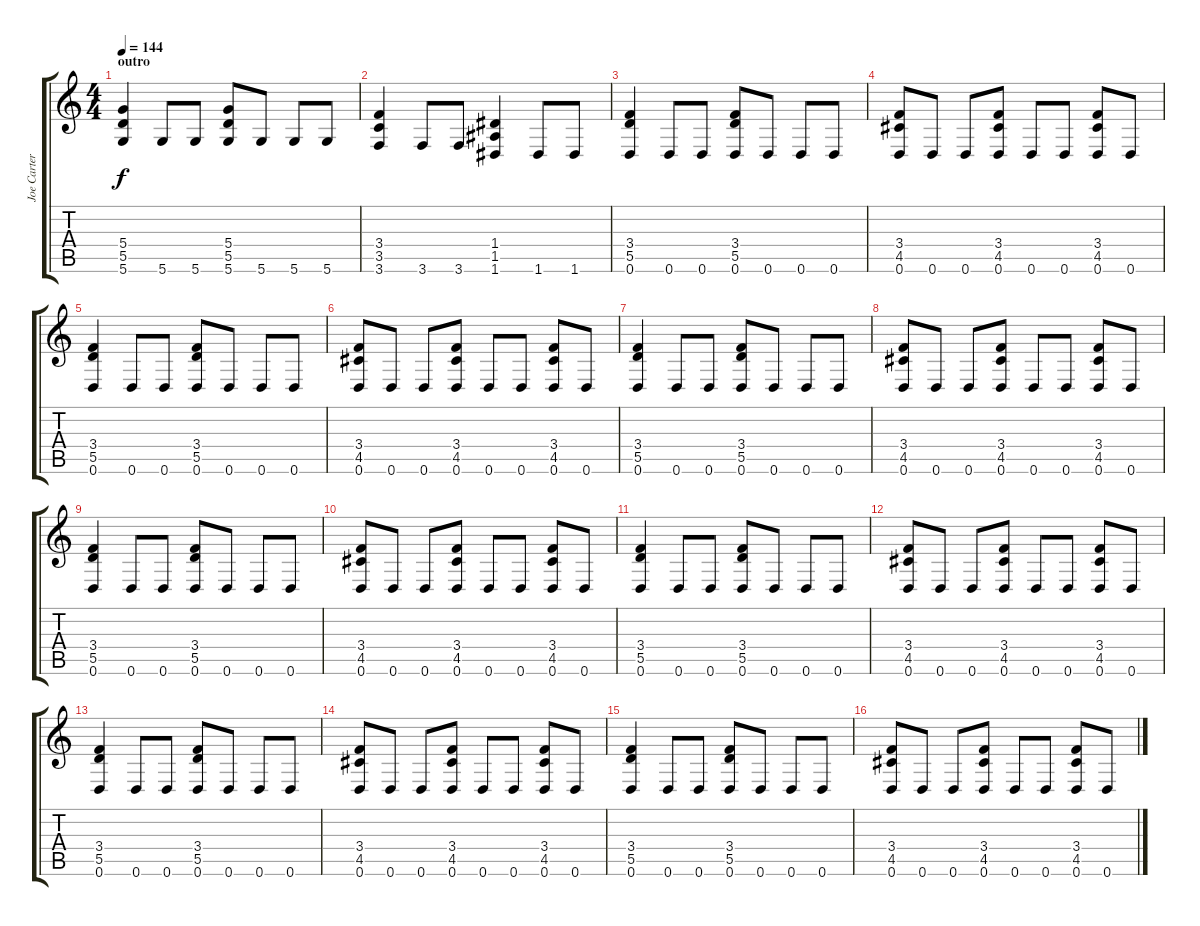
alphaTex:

\track ("Joe Carter (Second Guitar)" "Joe Carter") {instrument overdrivenguitar}
\staff {score tabs}
\tuning (E4 B3 G3 D3 A2 D2) {hide}
\ts (4 4)
\section ("" "outro")
\tempo 144
\clef g2
\ks c
(5.4 5.5 5.6).4{dy f} 5.6.8 5.6.8 (5.4 5.5 5.6).8 5.6.8 5.6.8 5.6.8 |
(3.4 3.5 3.6).4 3.6.8 3.6.8 (1.4 1.5 1.6).4 1.6.8 1.6.8 |
(3.4 5.5 0.6).4 0.6.8 0.6.8 (3.4 5.5 0.6).8 0.6.8 0.6.8 0.6.8 |
(3.4 4.5 0.6).8 0.6.8 0.6.8 (3.4 4.5 0.6).8 0.6.8 0.6.8 (3.4 4.5 0.6).8 0.6.8 |
(3.4 5.5 0.6).4 0.6.8 0.6.8 (3.4 5.5 0.6).8 0.6.8 0.6.8 0.6.8 |
(3.4 4.5 0.6).8 0.6.8 0.6.8 (3.4 4.5 0.6).8 0.6.8 0.6.8 (3.4 4.5 0.6).8 0.6.8 |
(3.4 5.5 0.6).4 0.6.8 0.6.8 (3.4 5.5 0.6).8 0.6.8 0.6.8 0.6.8 |
(3.4 4.5 0.6).8 0.6.8 0.6.8 (3.4 4.5 0.6).8 0.6.8 0.6.8 (3.4 4.5 0.6).8 0.6.8 |
(3.4 5.5 0.6).4{volume 11} 0.6.8 0.6.8 (3.4 5.5 0.6).8 0.6.8 0.6.8 0.6.8 |
(3.4 4.5 0.6).8 0.6.8 0.6.8 (3.4 4.5 0.6).8 0.6.8 0.6.8 (3.4 4.5 0.6).8 0.6.8 |
(3.4 5.5 0.6).4{volume 8} 0.6.8 0.6.8 (3.4 5.5 0.6).8 0.6.8 0.6.8 0.6.8 |
(3.4 4.5 0.6).8 0.6.8 0.6.8 (3.4 4.5 0.6).8 0.6.8 0.6.8 (3.4 4.5 0.6).8 0.6.8 |
(3.4 5.5 0.6).4{volume 5} 0.6.8 0.6.8 (3.4 5.5 0.6).8 0.6.8 0.6.8 0.6.8 |
(3.4 4.5 0.6).8 0.6.8 0.6.8 (3.4 4.5 0.6).8 0.6.8 0.6.8 (3.4 4.5 0.6).8 0.6.8 |
(3.4 5.5 0.6).4{volume 2} 0.6.8 0.6.8 (3.4 5.5 0.6).8 0.6.8 0.6.8 0.6.8 |
(3.4 4.5 0.6).8 0.6.8 0.6.8 (3.4 4.5 0.6).8 0.6.8 0.6.8 (3.4 4.5 0.6).8 0.6.8
